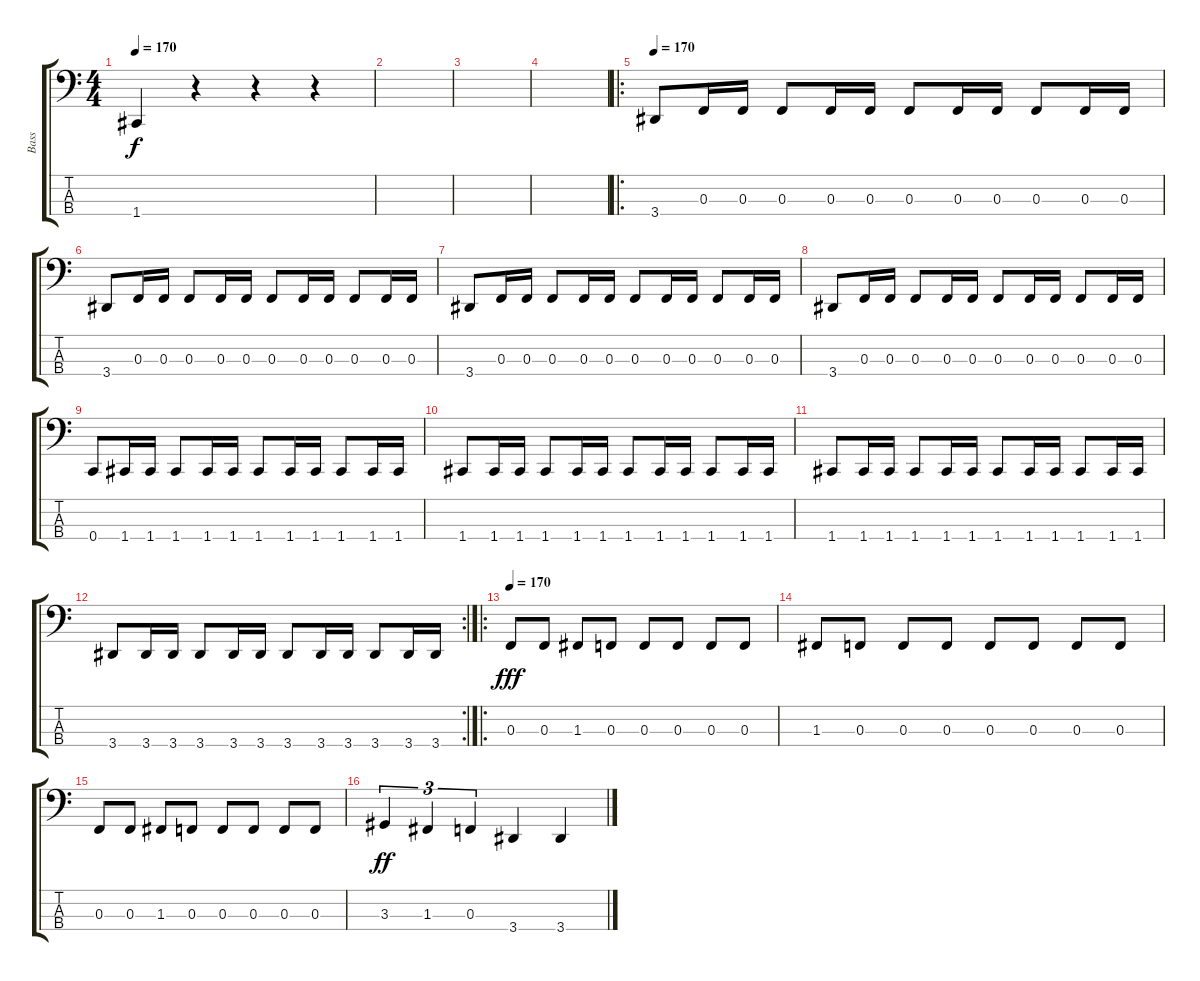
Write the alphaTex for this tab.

\track ("Bass" "Bass") {instrument electricbassfinger}
\staff {score tabs}
\tuning (Eb2 Bb1 F1 C1) {hide}
\ts (4 4)
\tempo 170
\clef f4
\ks c
1.4.4{dy f} r.4 r.4 r.4 |
|
|
|
\ro
\tempo 170
3.4.8 0.3.16 0.3.16 0.3.8 0.3.16 0.3.16 0.3.8 0.3.16 0.3.16 0.3.8 0.3.16 0.3.16 |
3.4.8 0.3.16 0.3.16 0.3.8 0.3.16 0.3.16 0.3.8 0.3.16 0.3.16 0.3.8 0.3.16 0.3.16 |
3.4.8 0.3.16 0.3.16 0.3.8 0.3.16 0.3.16 0.3.8 0.3.16 0.3.16 0.3.8 0.3.16 0.3.16 |
3.4.8 0.3.16 0.3.16 0.3.8 0.3.16 0.3.16 0.3.8 0.3.16 0.3.16 0.3.8 0.3.16 0.3.16 |
0.4.8 1.4.16 1.4.16 1.4.8 1.4.16 1.4.16 1.4.8 1.4.16 1.4.16 1.4.8 1.4.16 1.4.16 |
1.4.8 1.4.16 1.4.16 1.4.8 1.4.16 1.4.16 1.4.8 1.4.16 1.4.16 1.4.8 1.4.16 1.4.16 |
1.4.8 1.4.16 1.4.16 1.4.8 1.4.16 1.4.16 1.4.8 1.4.16 1.4.16 1.4.8 1.4.16 1.4.16 |
\rc 2
3.4.8 3.4.16 3.4.16 3.4.8 3.4.16 3.4.16 3.4.8 3.4.16 3.4.16 3.4.8 3.4.16 3.4.16 |
\ro
\tempo 170
0.3.8{dy fff} 0.3.8 1.3.8 0.3.8 0.3.8 0.3.8 0.3.8 0.3.8 |
1.3.8 0.3.8 0.3.8 0.3.8 0.3.8 0.3.8 0.3.8 0.3.8 |
0.3.8 0.3.8 1.3.8 0.3.8 0.3.8 0.3.8 0.3.8 0.3.8 |
3.3.4{tu (3 2) dy ff} 1.3.4{tu (3 2)} 0.3.4{tu (3 2)} 3.4.4 3.4.4
